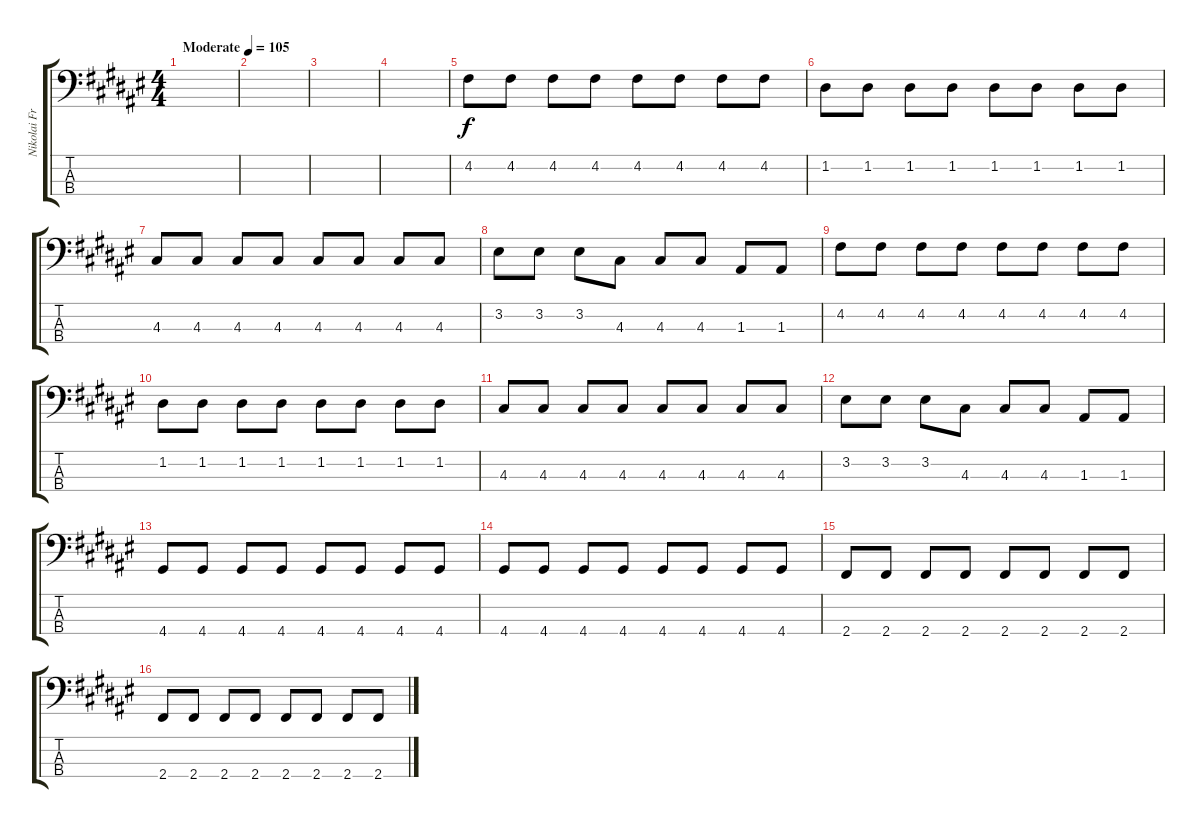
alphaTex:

\track ("Nikolai Fraiture - Bass" "Nikolai Fr") {instrument electricbassfinger}
\staff {score tabs}
\tuning (G2 D2 A1 E1) {hide}
\ts (4 4)
\tempo (105 "Moderate")
\clef f4
\ks f#
|
|
|
|
4.2.8 4.2.8 4.2.8 4.2.8 4.2.8 4.2.8 4.2.8 4.2.8 |
1.2.8 1.2.8 1.2.8 1.2.8 1.2.8 1.2.8 1.2.8 1.2.8 |
4.3.8 4.3.8 4.3.8 4.3.8 4.3.8 4.3.8 4.3.8 4.3.8 |
3.2.8 3.2.8 3.2.8 4.3.8 4.3.8 4.3.8 1.3.8 1.3.8 |
4.2.8 4.2.8 4.2.8 4.2.8 4.2.8 4.2.8 4.2.8 4.2.8 |
1.2.8 1.2.8 1.2.8 1.2.8 1.2.8 1.2.8 1.2.8 1.2.8 |
4.3.8 4.3.8 4.3.8 4.3.8 4.3.8 4.3.8 4.3.8 4.3.8 |
3.2.8 3.2.8 3.2.8 4.3.8 4.3.8 4.3.8 1.3.8 1.3.8 |
4.4.8 4.4.8 4.4.8 4.4.8 4.4.8 4.4.8 4.4.8 4.4.8 |
4.4.8 4.4.8 4.4.8 4.4.8 4.4.8 4.4.8 4.4.8 4.4.8 |
2.4.8 2.4.8 2.4.8 2.4.8 2.4.8 2.4.8 2.4.8 2.4.8 |
2.4.8 2.4.8 2.4.8 2.4.8 2.4.8 2.4.8 2.4.8 2.4.8
